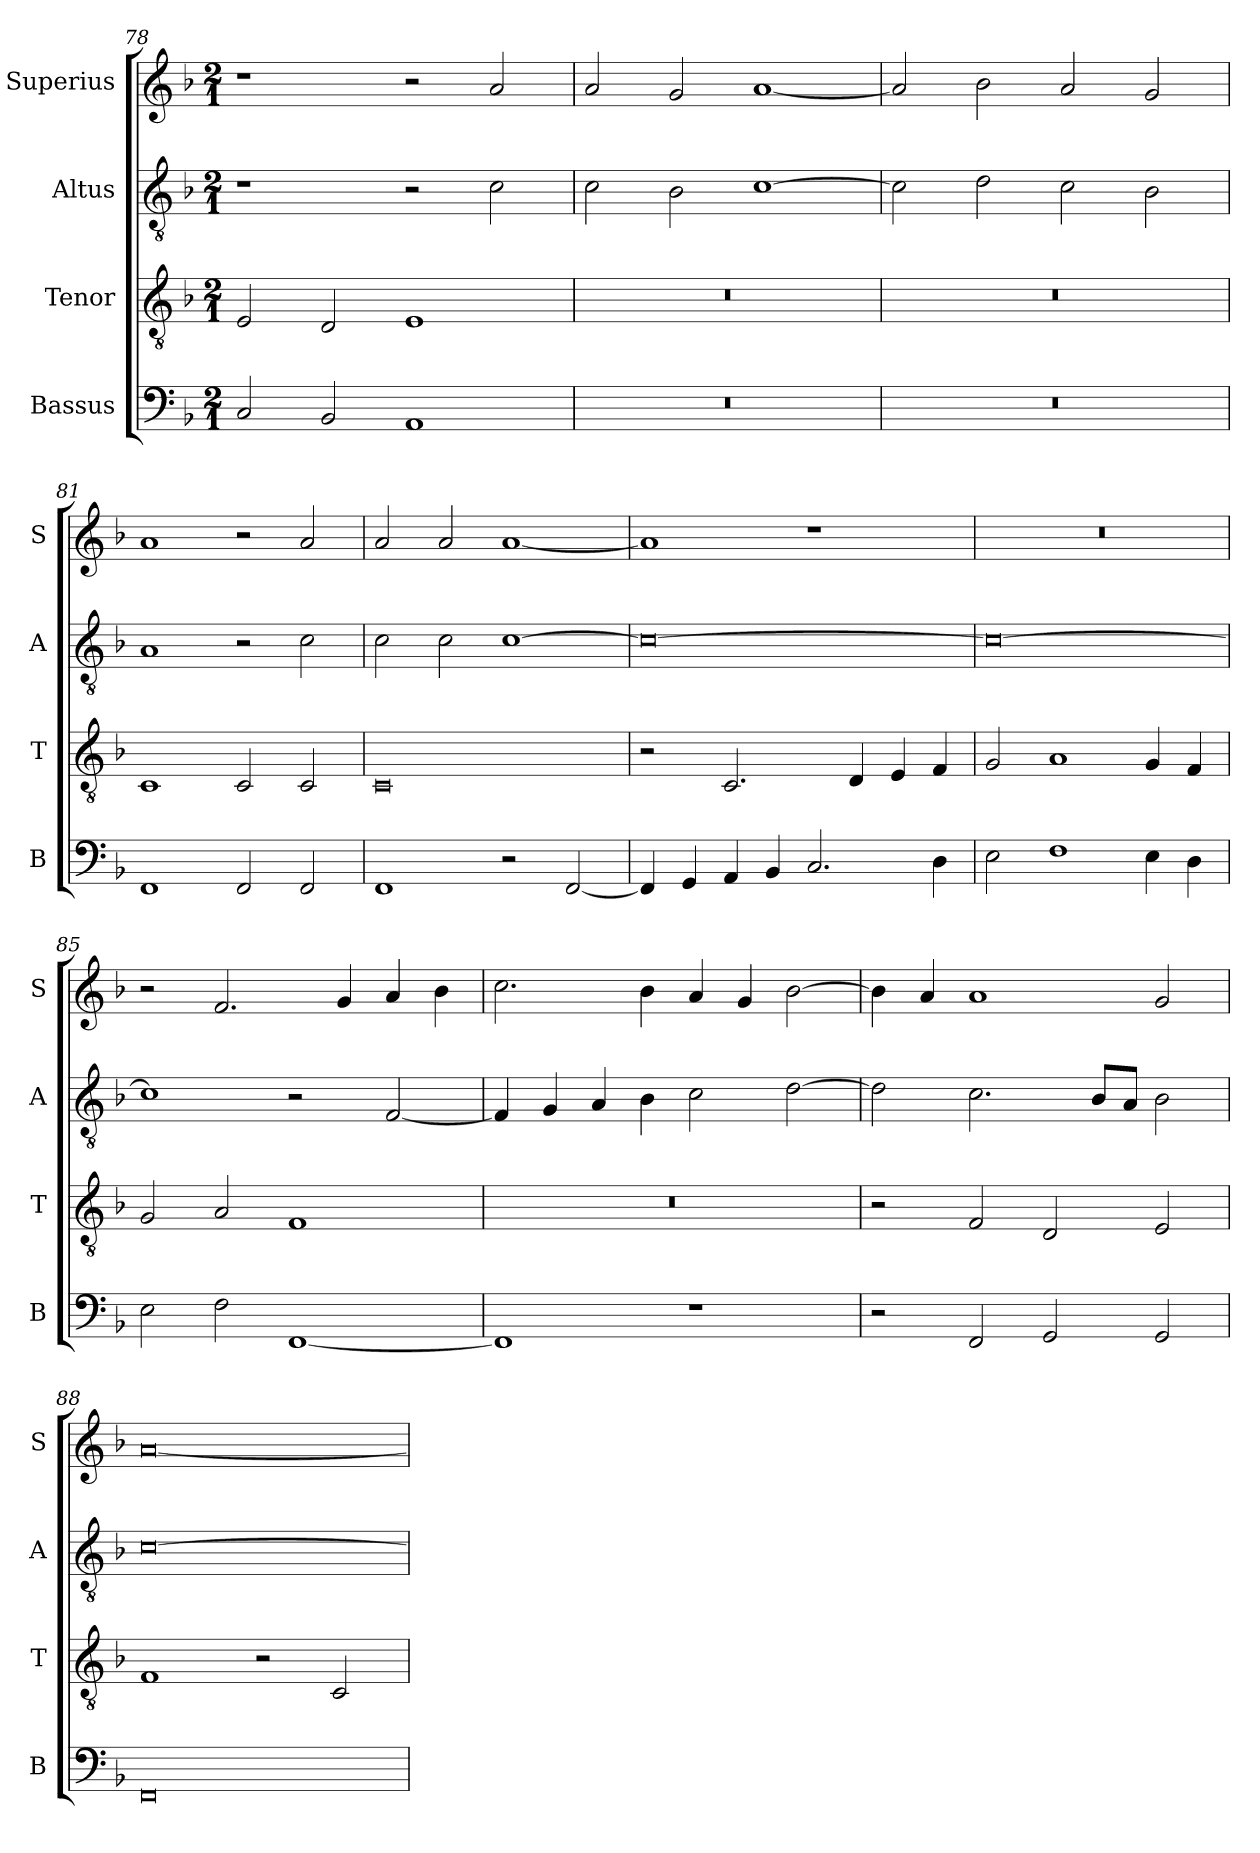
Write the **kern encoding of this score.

**kern	**kern	**kern	**kern
*part4	*part3	*part2	*part1
*staff4	*staff3	*staff2	*staff1
*I"Bassus	*I"Tenor	*I"Altus	*I"Superius
*I'B	*I'T	*I'A	*I'S
*clefF4	*clefGv2	*clefGv2	*clefG2
*k[b-]	*k[b-]	*k[b-]	*k[b-]
*M2/1	*M2/1	*M2/1	*M2/1
=78	=78	=78	=78
2C/	2E/	1r	1r
2BB-/	2D/	.	.
1AA	1E	2r	2r
.	.	2c\	2a/
=79	=79	=79	=79
0r	0r	2c\	2a/
.	.	2B-\	2g/
.	.	[1c	[1a
=80	=80	=80	=80
0r	0r	2c\]	2a/]
.	.	2d\	2b-\
.	.	2c\	2a/
.	.	2B-\	2g/
=81	=81	=81	=81
1FF	1C	1A	1a
2FF/	2C/	2r	2r
2FF/	2C/	2c\	2a/
=82	=82	=82	=82
1FF	0C	2c\	2a/
.	.	2c\	2a/
2r	.	[1c	[1a
[2FF/	.	.	.
=83	=83	=83	=83
4FF/]	2r	0c_	1a]
4GG/	.	.	.
4AA/	2.C/	.	.
4BB-/	.	.	.
2.C/	.	.	1r
.	4D/	.	.
.	4E/	.	.
4D\	4F/	.	.
=84	=84	=84	=84
2E\	2G/	0c_	0r
1F	1A	.	.
4E\	4G/	.	.
4D\	4F/	.	.
=85	=85	=85	=85
2E\	2G/	1c]	2r
2F\	2A/	.	2.f/
[1FF	1F	2r	.
.	.	.	4g/
.	.	[2F/	4a/
.	.	.	4b-\
=86	=86	=86	=86
1FF]	0r	4F/]	2.cc\
.	.	4G/	.
.	.	4A/	.
.	.	4B-\	4b-\
1r	.	2c\	4a/
.	.	.	4g/
.	.	[2d\	[2b-\
=87	=87	=87	=87
2r	2r	2d\]	4b-\]
.	.	.	4a/
2FF/	2F/	2.c\	1a
2GG/	2D/	.	.
.	.	8B-/L	.
.	.	8A/J	.
2GG/	2E/	2B-\	2g/
=88	=88	=88	=88
0FF	1F	[0c	[0a
.	2r	.	.
.	2C/	.	.
=	=	=	=
*-	*-	*-	*-
